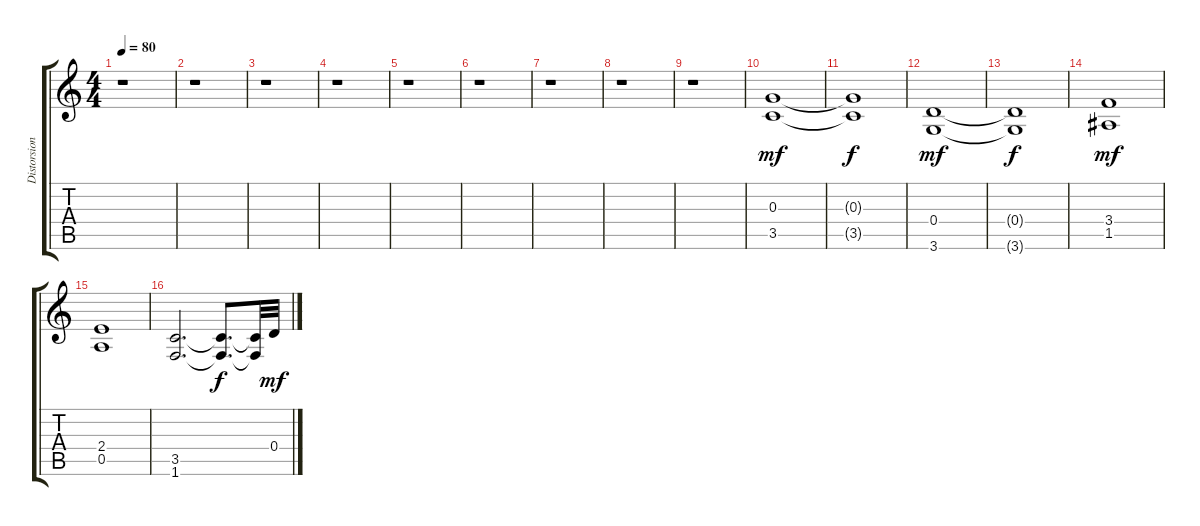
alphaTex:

\track ("Distorsion" "Distorsion") {instrument distortionguitar}
\staff {score tabs}
\tuning (E4 B3 G3 D3 A2 E2) {hide}
\ts (4 4)
\tempo 80
\clef g2
\ks c
r.1{dy mf} |
r.1 |
r.1 |
r.1 |
r.1 |
r.1 |
r.1 |
r.1 |
r.1 |
(0.3 3.5).1 |
(0.3{t} 3.5{t}).1{dy f} |
(0.4 3.6).1{dy mf} |
(0.4{t} 3.6{t}).1{dy f} |
(3.4 1.5).1{dy mf} |
(2.4 0.5).1 |
(3.5 1.6).2{d} (3.5{t} 1.6{t}).8{d dy f} (3.5{t} 1.6{t}).32 0.4.32{dy mf}
